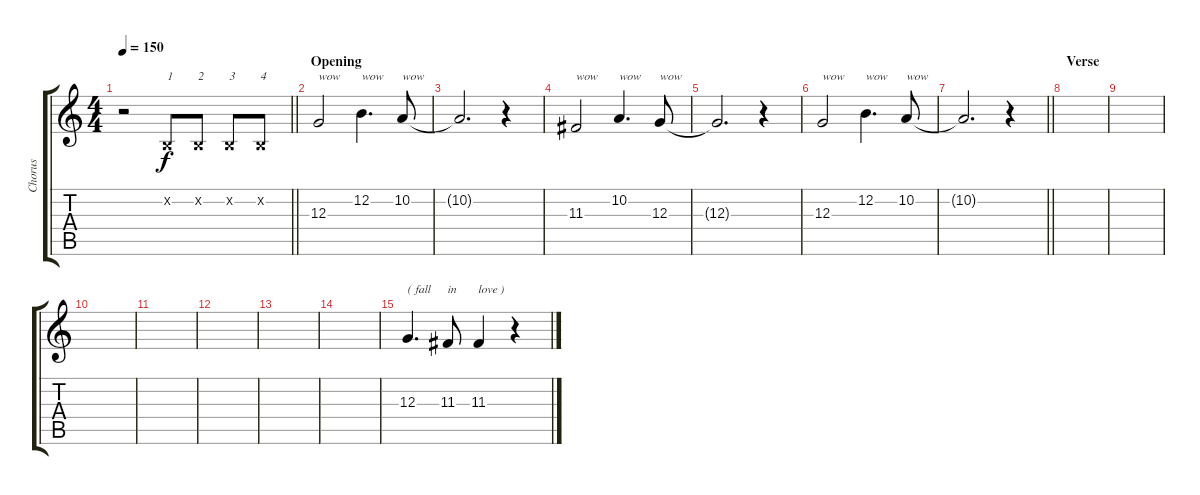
\track ("Chorus" "Chorus") {instrument synthbrass1}
\staff {score tabs}
\tuning (E4 B3 G3 D3 A2 E2) {hide}
\ts (4 4)
\tempo 150
\clef g2
\barLineRight lightlight
\ks c
r.2{dy f instrument synthbrass1} 0.2{x}.8{txt "1"} 0.2{x}.8{txt "2"} 0.2{x}.8{txt "3"} 0.2{x}.8{txt "4"} |
\section ("" "Opening")
12.3.2{txt "wow"} 12.2.4{d txt "wow"} 10.2.8{txt "wow"} |
10.2{t}.2{d} r.4 |
11.3.2{txt "wow"} 10.2.4{d txt "wow"} 12.3.8{txt "wow"} |
12.3{t}.2{d} r.4 |
12.3.2{txt "wow"} 12.2.4{d txt "wow"} 10.2.8{txt "wow"} |
\barLineRight lightlight
10.2{t}.2{d} r.4 |
\section ("" "Verse")
|
|
|
|
|
|
|
12.3.4{d txt "( fall"} 11.3.8{txt "in"} 11.3.4{txt "love )"} r.4
